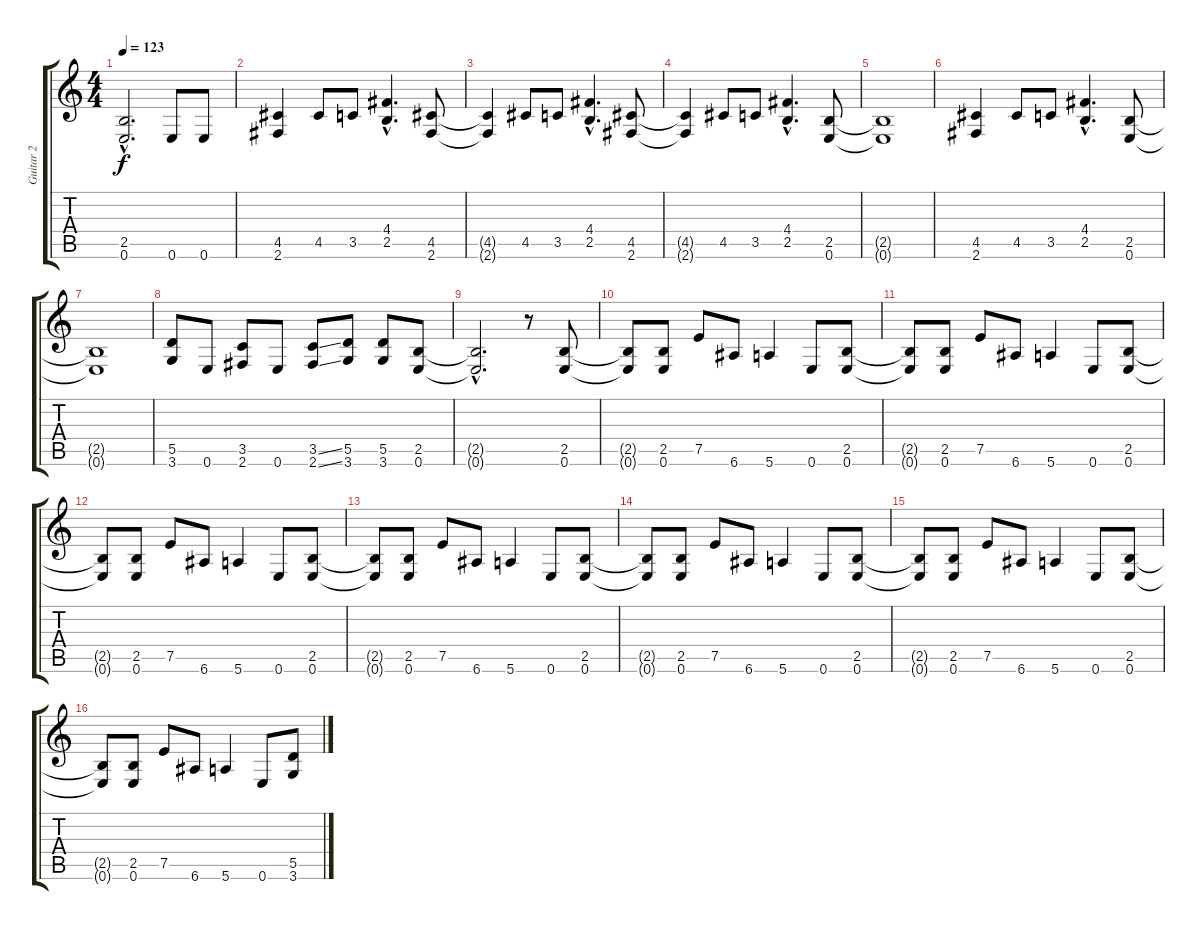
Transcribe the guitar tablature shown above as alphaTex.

\track ("Guitar 2" "Guitar 2") {instrument overdrivenguitar}
\staff {score tabs}
\tuning (E4 B3 G3 D3 A2 E2) {hide}
\ts (4 4)
\tempo 123
\clef g2
\ks c
(2.5{hac t} 0.6{hac t}).2{d dy f} 0.6.8 0.6.8 |
(4.5 2.6).4 4.5.8 3.5.8 (4.4{hac} 2.5{hac}).4{d} (4.5 2.6).8 |
(4.5{t} 2.6{t}).4 4.5.8 3.5.8 (4.4{hac} 2.5{hac}).4{d} (4.5 2.6).8 |
(4.5{t} 2.6{t}).4 4.5.8 3.5.8 (4.4{hac} 2.5{hac}).4{d} (2.5 0.6).8 |
(2.5{t} 0.6{t}).1 |
(4.5 2.6).4 4.5.8 3.5.8 (4.4{hac} 2.5{hac}).4{d} (2.5 0.6).8 |
(2.5{t} 0.6{t}).1 |
(5.5 3.6).8 0.6.8 (3.5 2.6).8 0.6.8 (3.5{ss} 2.6{ss}).8 (5.5 3.6).8 (5.5 3.6).8 (2.5 0.6).8 |
(2.5{hac t} 0.6{hac t}).2{d} r.8 (2.5 0.6).8 |
(2.5{t} 0.6{t}).8 (2.5 0.6).8 7.5.8 6.6.8 5.6.4 0.6.8 (2.5 0.6).8 |
(2.5{t} 0.6{t}).8 (2.5 0.6).8 7.5.8 6.6.8 5.6.4 0.6.8 (2.5 0.6).8 |
(2.5{t} 0.6{t}).8 (2.5 0.6).8 7.5.8 6.6.8 5.6.4 0.6.8 (2.5 0.6).8 |
(2.5{t} 0.6{t}).8 (2.5 0.6).8 7.5.8 6.6.8 5.6.4 0.6.8 (2.5 0.6).8 |
(2.5{t} 0.6{t}).8 (2.5 0.6).8 7.5.8 6.6.8 5.6.4 0.6.8 (2.5 0.6).8 |
(2.5{t} 0.6{t}).8 (2.5 0.6).8 7.5.8 6.6.8 5.6.4 0.6.8 (2.5 0.6).8 |
(2.5{t} 0.6{t}).8 (2.5 0.6).8 7.5.8 6.6.8 5.6.4 0.6.8 (5.5 3.6).8
